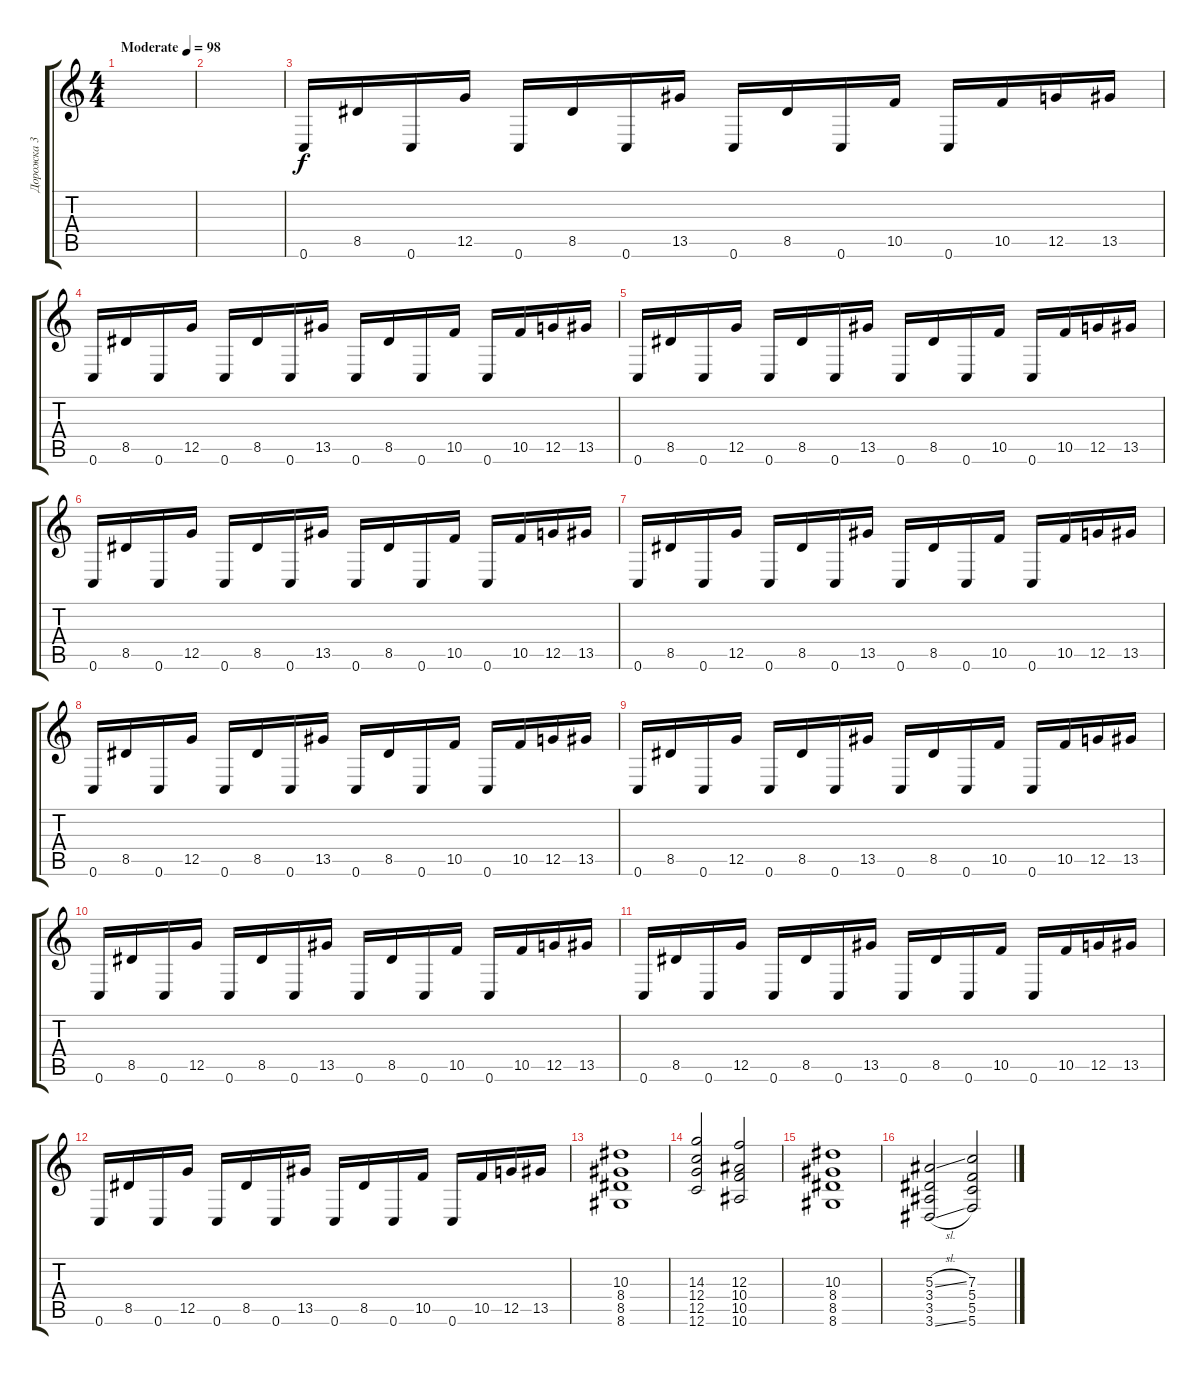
\track ("Дорожка 3" "Дорожка 3") {instrument overdrivenguitar}
\staff {score tabs}
\tuning (D4 A3 F3 C3 G2 C2) {hide}
\ts (4 4)
\tempo (98 "Moderate")
\clef g2
\ks c
|
|
0.6.16 8.5.16 0.6.16 12.5.16 0.6.16 8.5.16 0.6.16 13.5.16 0.6.16 8.5.16 0.6.16 10.5.16 0.6.16 10.5.16 12.5.16 13.5.16 |
0.6.16 8.5.16 0.6.16 12.5.16 0.6.16 8.5.16 0.6.16 13.5.16 0.6.16 8.5.16 0.6.16 10.5.16 0.6.16 10.5.16 12.5.16 13.5.16 |
0.6.16 8.5.16 0.6.16 12.5.16 0.6.16 8.5.16 0.6.16 13.5.16 0.6.16 8.5.16 0.6.16 10.5.16 0.6.16 10.5.16 12.5.16 13.5.16 |
0.6.16 8.5.16 0.6.16 12.5.16 0.6.16 8.5.16 0.6.16 13.5.16 0.6.16 8.5.16 0.6.16 10.5.16 0.6.16 10.5.16 12.5.16 13.5.16 |
0.6.16 8.5.16 0.6.16 12.5.16 0.6.16 8.5.16 0.6.16 13.5.16 0.6.16 8.5.16 0.6.16 10.5.16 0.6.16 10.5.16 12.5.16 13.5.16 |
0.6.16 8.5.16 0.6.16 12.5.16 0.6.16 8.5.16 0.6.16 13.5.16 0.6.16 8.5.16 0.6.16 10.5.16 0.6.16 10.5.16 12.5.16 13.5.16 |
0.6.16 8.5.16 0.6.16 12.5.16 0.6.16 8.5.16 0.6.16 13.5.16 0.6.16 8.5.16 0.6.16 10.5.16 0.6.16 10.5.16 12.5.16 13.5.16 |
0.6.16 8.5.16 0.6.16 12.5.16 0.6.16 8.5.16 0.6.16 13.5.16 0.6.16 8.5.16 0.6.16 10.5.16 0.6.16 10.5.16 12.5.16 13.5.16 |
0.6.16 8.5.16 0.6.16 12.5.16 0.6.16 8.5.16 0.6.16 13.5.16 0.6.16 8.5.16 0.6.16 10.5.16 0.6.16 10.5.16 12.5.16 13.5.16 |
0.6.16 8.5.16 0.6.16 12.5.16 0.6.16 8.5.16 0.6.16 13.5.16 0.6.16 8.5.16 0.6.16 10.5.16 0.6.16 10.5.16 12.5.16 13.5.16 |
(10.3 8.4 8.5 8.6).1 |
(14.3 12.4 12.5 12.6).2 (12.3 10.4 10.5 10.6).2 |
(10.3 8.4 8.5 8.6).1 |
(5.3{sl} 3.4 3.5 3.6{sl}).2 (7.3 5.4 5.5 5.6).2
